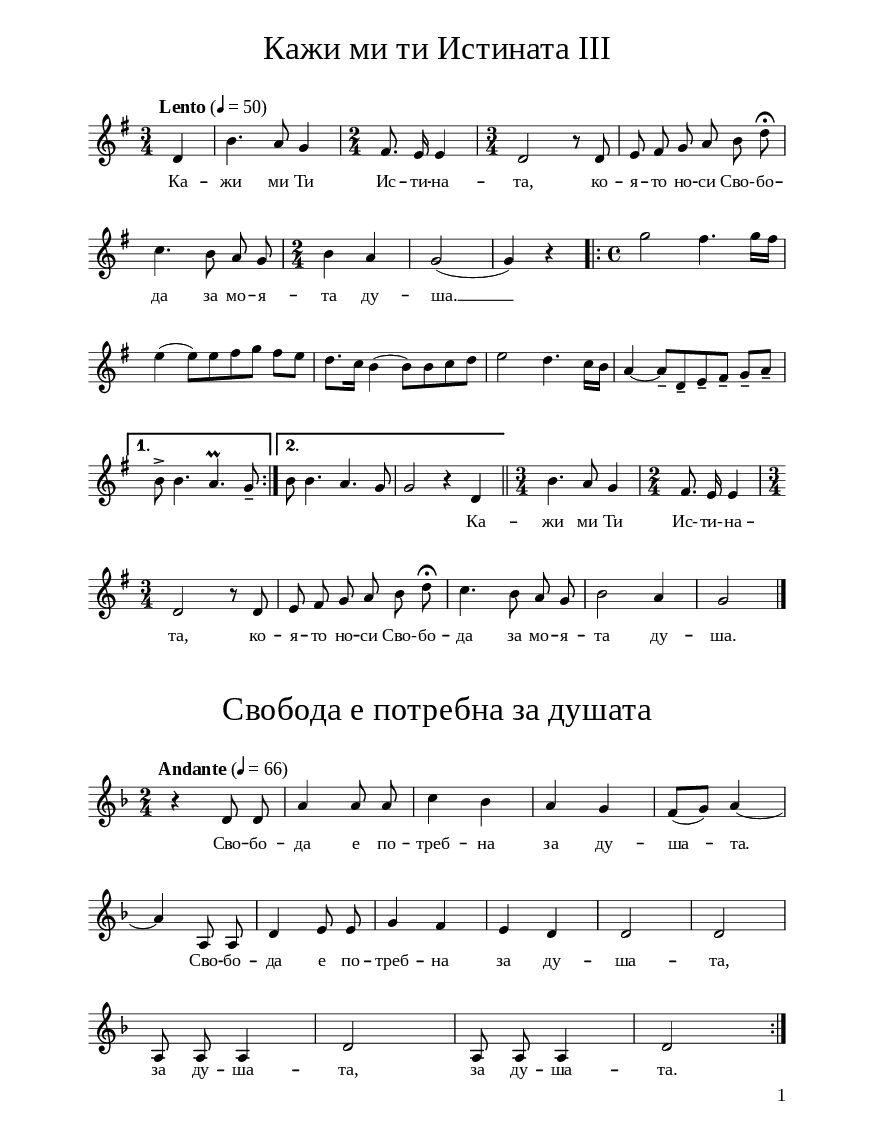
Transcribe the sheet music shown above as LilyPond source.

\version "2.24.2"

% include paper part and global functions
\include "include/globals.ily"

\bookpart {
  \label #'ref169_1
  \tocItem \markup "Кажи ми ти Истината III"
  \include "include/bookpart-paper.ily"
  \score {
    \include "include/score-layout.ily"

    \new Voice \absolute {
      \clef treble
      \key g \major
      \time 3/4
      \tempoFunc "Lento" 4 "50"
      \autoBeamOff

      \partial 4
      d'4 | % 2
      b'4.  a'8  g'4 | % 3
      \time 2/4  | % 3
      fis'8.  e'16  e'4 | % 4
      \time 3/4  | % 4
      d'2 r8  d'8 | % 5
      e'8  fis'8  g'8  a'8
      b'8  d''8 ^\fermata \break | % 6
      c''4.  b'8  a'8  g'8 | % 7
      \time 2/4  | % 7
      b'4  a'4 | % 8
      g'2 ( | % 9
      g'4 ) r4
      \repeat volta 2 {
        \time 4/4
        g''2  fis''4.  g''16 [
        fis''16 ] \break | % 11
        e''4 (  e''8 ) [  e''8
        fis''8  g''8 ]  fis''8 [  e''8 ] | % 12
        d''8. [  c''16 ]  b'4 (  b'8
        ) [  b'8  c''8  d''8 ] | % 13
        e''2  d''4.  c''16 [  b'16
        ] | % 14
        a'4 ~  a'8 -- [  d'8 --  e'8 --
        fis'8 -- ]  g'8 -- [  a'8 -- ] \break |
      }

      \alternative {
        {
          b'8 ->  b'4.  a'4.\prall g'8 --
        }
        {
          b'8  b'4.  a'4.  g'8
          g'2 r4  d'4 \bar "||"
        }
      }
      \time 3/4   b'4.  a'8  g'4 | \time 2/4
      fis'8.  e'16  e'4 \break \time 3/4  d'2 r8
      d'8  e'8  fis'8  g'8  a'8
      b'8  d''8 ^\fermata  c''4.  b'8
      a'8  g'8 |  b'2  a'4
      g'2 \bar "|."
    }
    \addlyrics {
      Ка -- жи ми Ти Ис -- ти -- на -- та,
      ко -- я -- то но -- си "Сво-" -- бо --
      да за мо -- я -- та ду -- ша. __ ""

      \skip1 \skip1 \skip1 \skip1 \skip1 \skip1 \skip1 \skip1
      \skip1 \skip1 \skip1 \skip1 \skip1 \skip1 \skip1 \skip1 \skip1
      \skip1 \skip1 \skip1


      Ка -- жи ми Ти "Ис-" -- "ти-" --
      на -- та, ко -- я -- то но -- си "Сво-"
      -- бо -- да за мо -- я -- та ду --
      ша.}

      \header {
        title = \titleFunc "Кажи ми ти Истината III" "Kaži mi ti Istinata III"
      }

      \midi{}

    } % score

    \label #'ref169_2
    \tocItem \markup "Свобода е потребна за душата"
    \include "include/bookpart-paper.ily"
    \score {
      \include "include/score-layout.ily"

      \new Voice \absolute {
        \clef treble
        \key d \minor
        \time 2/4
        \tempoFunc "Andante" 4 "66"
        \autoBeamOff

        r4  d'8  d'8 | % 2
        a'4  a'8  a'8 | % 3
        c''4  bes'4 | % 4
        a'4  g'4 | % 5
        f'8 ( [  g'8 ) ]  a'4 ~ \break | % 6
        a'4  a8  a8 |  % 7
        d'4  e'8  e'8 | % 8
        g'4  f'4 | % 9
        e'4  d'4 |
        d'2 | % 11
        d'2 | \break % 12
        a8  a8  a4 | % 13
        d'2 | % 14
        a8  a8  a4 | % 15
        d'2
        \bar ":|."
      }
      \addlyrics {
        Сво -- бо -- да е по -- треб -- на
        за ду -- ша -- та. Сво -- бо
        -- да е по -- треб -- на за ду --
        ша -- та, за ду -- ша -- та, за ду
        -- ша -- та.}

        \header {
          title = \titleFunc "Свобода е потребна за душата" "Svoboda e potrebna za dušata"
        }

        \midi{}

      } % score


    } % bookpart

    % Più mosso
    %
